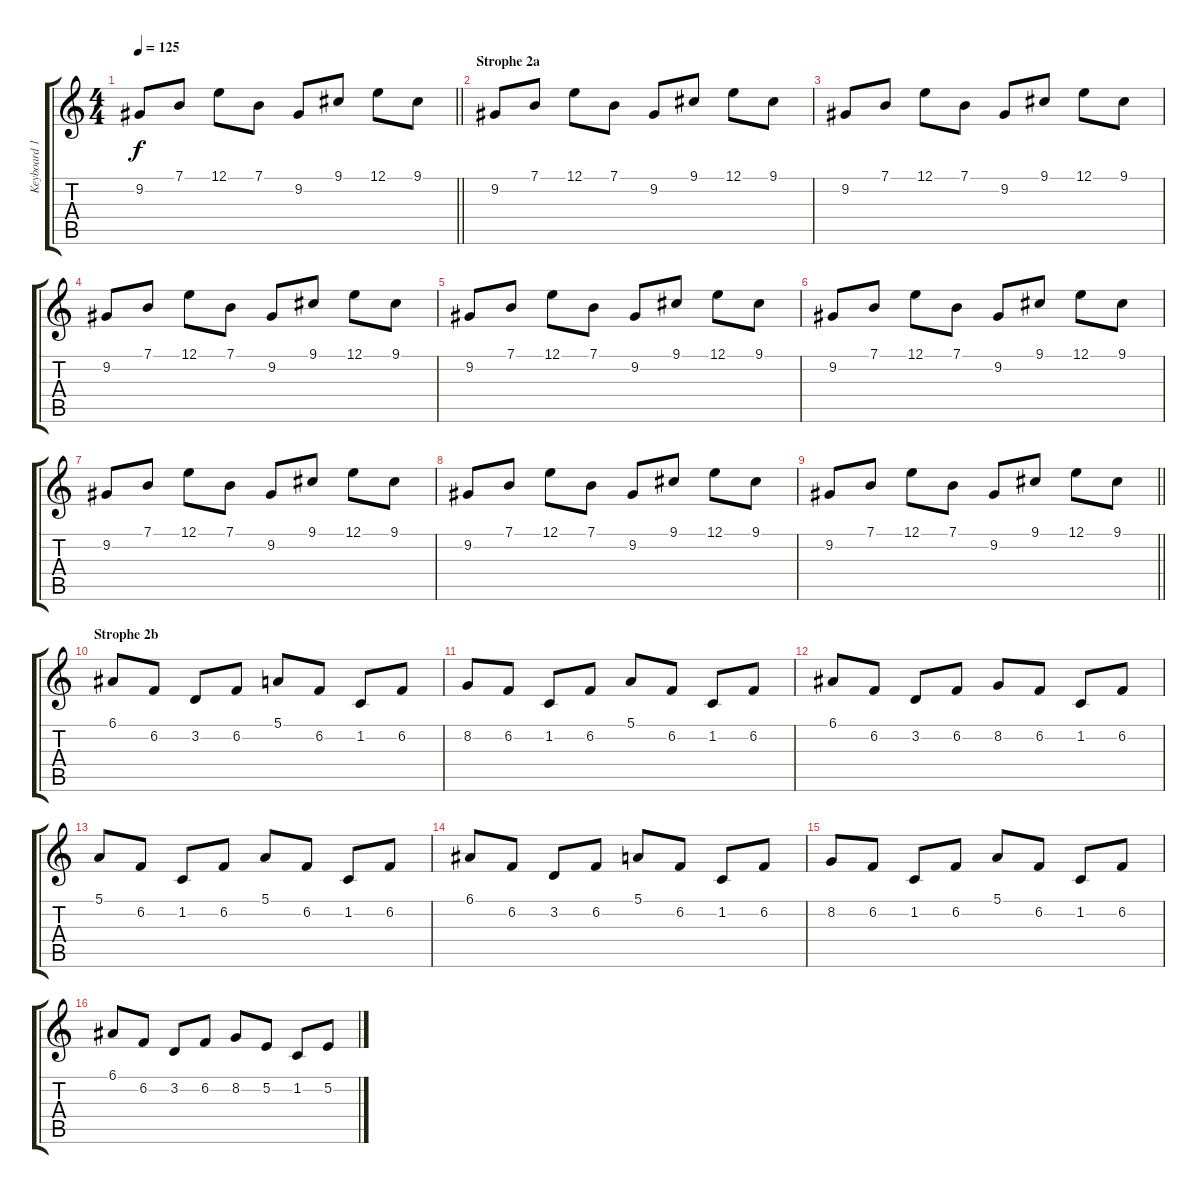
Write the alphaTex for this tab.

\track ("Keyboard 1" "Keyboard 1") {instrument drawbarorgan}
\staff {score tabs}
\tuning (E4 B3 G3 D3 A2 E2) {hide}
\ts (4 4)
\tempo 125
\clef g2
\barLineRight lightlight
\ks c
9.2.8{dy f} 7.1.8 12.1.8 7.1.8 9.2.8 9.1.8 12.1.8 9.1.8 |
\section ("" "Strophe 2a")
9.2.8 7.1.8 12.1.8 7.1.8 9.2.8 9.1.8 12.1.8 9.1.8 |
9.2.8 7.1.8 12.1.8 7.1.8 9.2.8 9.1.8 12.1.8 9.1.8 |
9.2.8 7.1.8 12.1.8 7.1.8 9.2.8 9.1.8 12.1.8 9.1.8 |
9.2.8 7.1.8 12.1.8 7.1.8 9.2.8 9.1.8 12.1.8 9.1.8 |
9.2.8 7.1.8 12.1.8 7.1.8 9.2.8 9.1.8 12.1.8 9.1.8 |
9.2.8 7.1.8 12.1.8 7.1.8 9.2.8 9.1.8 12.1.8 9.1.8 |
9.2.8 7.1.8 12.1.8 7.1.8 9.2.8 9.1.8 12.1.8 9.1.8 |
\barLineRight lightlight
9.2.8 7.1.8 12.1.8 7.1.8 9.2.8 9.1.8 12.1.8 9.1.8 |
\section ("" "Strophe 2b")
6.1.8 6.2.8 3.2.8 6.2.8 5.1.8 6.2.8 1.2.8 6.2.8 |
8.2.8 6.2.8 1.2.8 6.2.8 5.1.8 6.2.8 1.2.8 6.2.8 |
6.1.8 6.2.8 3.2.8 6.2.8 8.2.8 6.2.8 1.2.8 6.2.8 |
5.1.8 6.2.8 1.2.8 6.2.8 5.1.8 6.2.8 1.2.8 6.2.8 |
6.1.8 6.2.8 3.2.8 6.2.8 5.1.8 6.2.8 1.2.8 6.2.8 |
8.2.8 6.2.8 1.2.8 6.2.8 5.1.8 6.2.8 1.2.8 6.2.8 |
6.1.8 6.2.8 3.2.8 6.2.8 8.2.8 5.2.8 1.2.8 5.2.8
